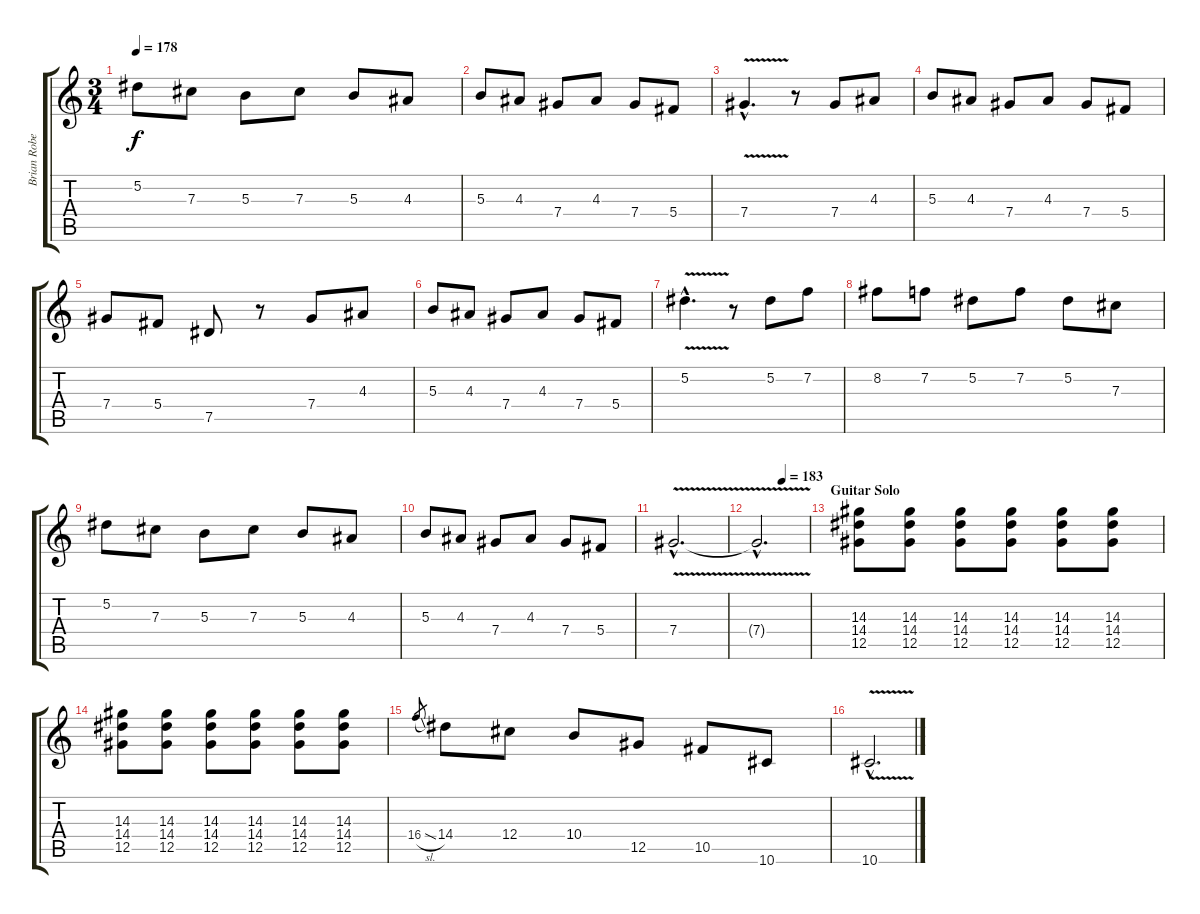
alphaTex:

\track ("Brian Robertson" "Brian Robe") {instrument overdrivenguitar}
\staff {score tabs}
\tuning (Eb4 Bb3 Gb3 Db3 Ab2 Eb2) {hide}
\ts (3 4)
\tempo 178
\clef g2
\ks c
5.2.8{dy f} 7.3.8 5.3.8 7.3.8 5.3.8 4.3.8 |
5.3.8 4.3.8 7.4.8 4.3.8 7.4.8 5.4.8 |
7.4{v hac}.4{d} r.8 7.4.8 4.3.8 |
5.3.8 4.3.8 7.4.8 4.3.8 7.4.8 5.4.8 |
7.4.8 5.4.8 7.5.8 r.8 7.4.8 4.3.8 |
5.3.8 4.3.8 7.4.8 4.3.8 7.4.8 5.4.8 |
5.2{v hac}.4{d} r.8 5.2.8 7.2.8 |
8.2.8 7.2.8 5.2.8 7.2.8 5.2.8 7.3.8 |
5.2.8 7.3.8 5.3.8 7.3.8 5.3.8 4.3.8 |
5.3.8 4.3.8 7.4.8 4.3.8 7.4.8 5.4.8 |
7.4{v hac}.2{d} |
\tempo (183 0.5)
7.4{hac t}.2{d} |
\section ("" "Guitar Solo")
(14.3 14.4 12.5).8 (14.3 14.4 12.5).8 (14.3 14.4 12.5).8 (14.3 14.4 12.5).8 (14.3 14.4 12.5).8 (14.3 14.4 12.5).8 |
(14.3 14.4 12.5).8 (14.3 14.4 12.5).8 (14.3 14.4 12.5).8 (14.3 14.4 12.5).8 (14.3 14.4 12.5).8 (14.3 14.4 12.5).8 |
16.4{sl}.8{gr} 14.4.8 12.4.8 10.4.8 12.5.8 10.5.8 10.6.8 |
10.6{v hac}.2{d}
